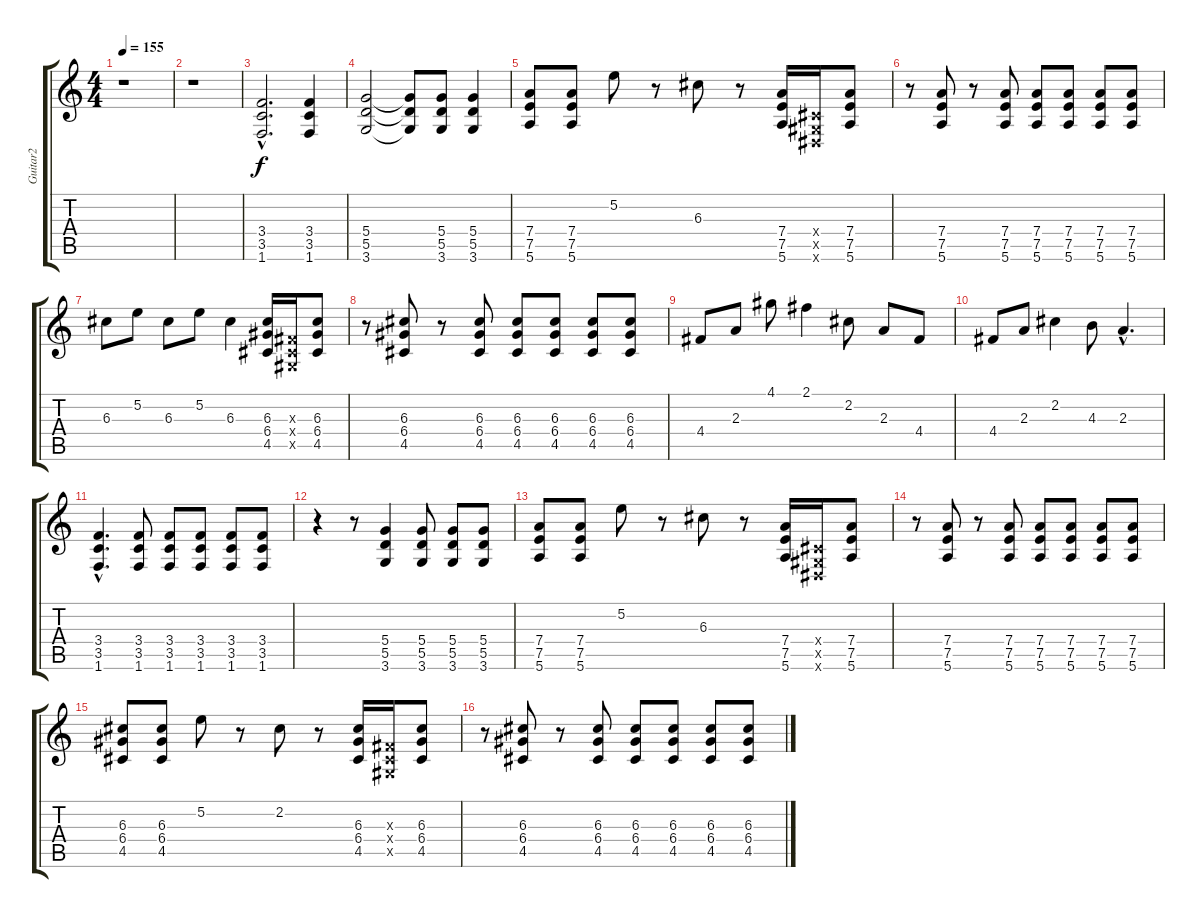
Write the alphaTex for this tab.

\track ("Guitar2" "Guitar2") {instrument distortionguitar}
\staff {score tabs}
\tuning (E4 B3 G3 D3 A2 E2) {hide}
\ts (4 4)
\tempo 155
\clef g2
\ks c
r.1{dy f instrument distortionguitar} |
r.1 |
(3.4{hac} 3.5{hac} 1.6{hac}).2{d} (3.4 3.5 1.6).4 |
(5.4 5.5 3.6).2 (5.4{t} 5.5{t} 3.6{t}).8 (5.4 5.5 3.6).8 (5.4 5.5 3.6).4 |
(7.4 7.5 5.6).8 (7.4 7.5 5.6).8 5.2.8 r.8 6.3.8 r.8 (7.4 7.5 5.6).16 (-1.4{x} -1.5{x} -1.6{x}).16 (7.4 7.5 5.6).8 |
r.8 (7.4 7.5 5.6).8 r.8 (7.4 7.5 5.6).8 (7.4 7.5 5.6).8 (7.4 7.5 5.6).8 (7.4 7.5 5.6).8 (7.4 7.5 5.6).8 |
6.3.8 5.2.8 6.3.8 5.2.8 6.3.4 (6.3 6.4 4.5).16 (-1.3{x} -1.4{x} -1.5{x}).16 (6.3 6.4 4.5).8 |
r.8 (6.3 6.4 4.5).8 r.8 (6.3 6.4 4.5).8 (6.3 6.4 4.5).8 (6.3 6.4 4.5).8 (6.3 6.4 4.5).8 (6.3 6.4 4.5).8 |
4.4.8 2.3.8 4.1.8 2.1.4 2.2.8 2.3.8 4.4.8 |
4.4.8 2.3.8 2.2.4 4.3.8 2.3{hac}.4{d} |
(3.4{hac} 3.5{hac} 1.6{hac}).4{d} (3.4 3.5 1.6).8 (3.4 3.5 1.6).8 (3.4 3.5 1.6).8 (3.4 3.5 1.6).8 (3.4 3.5 1.6).8 |
r.4 r.8 (5.4 5.5 3.6).4 (5.4 5.5 3.6).8 (5.4 5.5 3.6).8 (5.4 5.5 3.6).8 |
(7.4 7.5 5.6).8 (7.4 7.5 5.6).8 5.2.8 r.8 6.3.8 r.8 (7.4 7.5 5.6).16 (-1.4{x} -1.5{x} -1.6{x}).16 (7.4 7.5 5.6).8 |
r.8 (7.4 7.5 5.6).8 r.8 (7.4 7.5 5.6).8 (7.4 7.5 5.6).8 (7.4 7.5 5.6).8 (7.4 7.5 5.6).8 (7.4 7.5 5.6).8 |
(6.3 6.4 4.5).8 (6.3 6.4 4.5).8 5.2.8 r.8 2.2.8 r.8 (6.3 6.4 4.5).16 (-1.3{x} -1.4{x} -1.5{x}).16 (6.3 6.4 4.5).8 |
r.8 (6.3 6.4 4.5).8 r.8 (6.3 6.4 4.5).8 (6.3 6.4 4.5).8 (6.3 6.4 4.5).8 (6.3 6.4 4.5).8 (6.3 6.4 4.5).8
